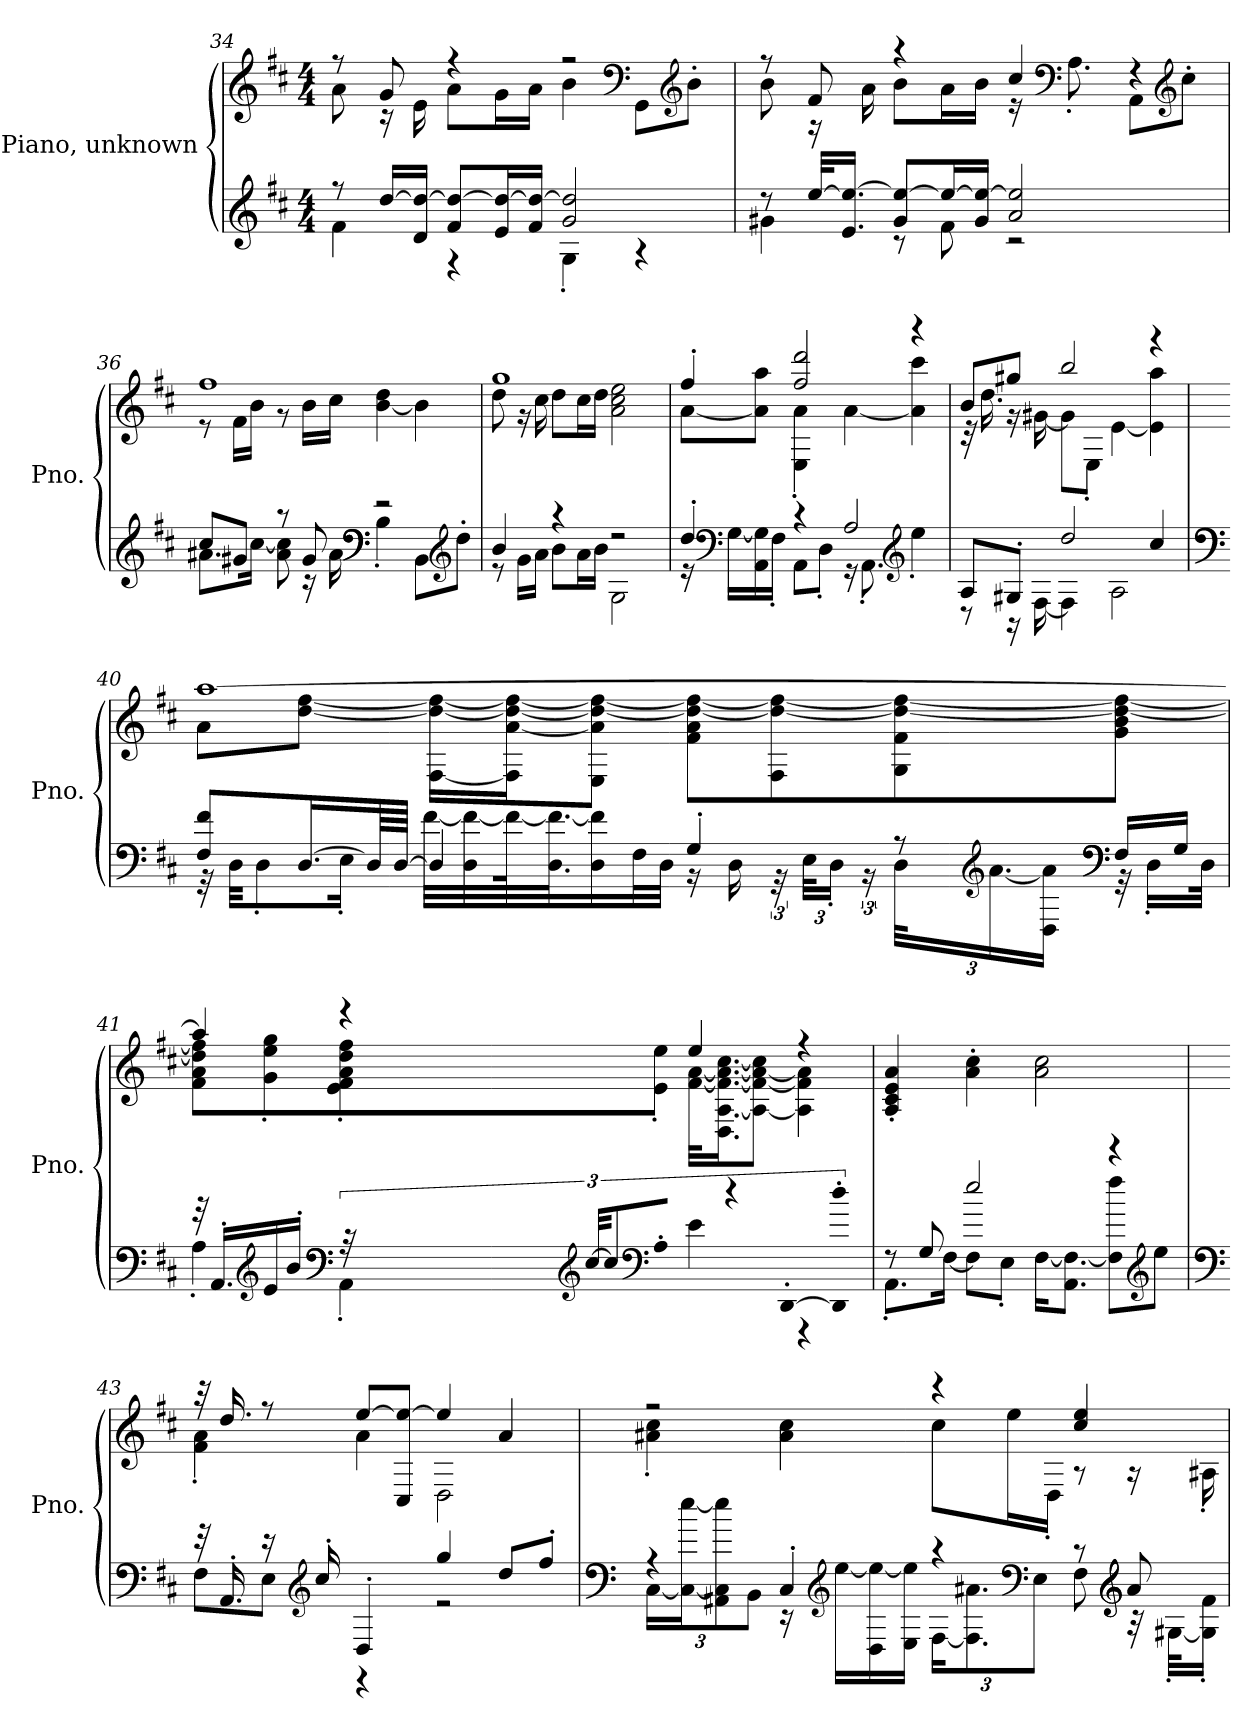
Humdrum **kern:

**kern	**kern
*part1	*part1
*staff2	*staff1
*I"Piano, unknown	*
*I'Pno.	*
!!LO:LB:g=z
*clefG2	*clefG2
*k[f#c#]	*k[f#c#]
*M4/4	*M4/4
=34	=34
*^	*^
8r	4f#\	8r	8a\
[16dd/LL	.	8g/	16r
16d/ 16dd/_JJ	.	.	16e\
8f#/ 8dd/_L	4r	4r	8a\L
16e/ 16dd/_L	.	.	16g\L
16f#/ 16dd/_JJ	.	.	16a\JJ
2g/ 2dd/]	4G'\	2r	4b\
*	*	*clefF4	*
.	4r	.	8GG\L
*	*	*clefG2	*
.	.	.	8b'\J
=35	=35	=35	=35
8r	4g#X\	8r	8b\
[32ee/KLL	.	8f#/	16r
16.e/ 16.ee/_JJ	.	.	.
.	.	.	16a\
8g#/ 8ee/_L	8r	4r	8b\L
16ee/L_	8f#\	.	16a\L
16g#/ 16ee/_JJ	.	.	16b\JJ
2a/ 2ee/]	2r	4cc#/	16r
*	*	*clefF4	*
.	.	.	8.A'\
.	.	4r	8AA\L
*	*	*clefG2	*
.	.	.	8cc#'\J
!!LO:LB:g=z	!!
=36	=36	=36	=36
8cc#/L	8.a#X\L	1ff#	8r
8g#X/J	.	.	16f#\LL
.	[16cc#\Jk	.	16b\JJ
8r	8a#\ 8cc#\]	.	8r
8g#/	16r	.	16b\LL
.	16a#\	.	16cc#\JJ
*clefF4	*	*	*
2r	4B'\	.	[4b\ 4dd\
.	8BB\L	.	4b\]
*clefG2	*	*	*
.	8dd'\J	.	.
=37	=37	=37	=37
4b/	8r	1gg	8dd\
.	16g\LL	.	16r
.	16a\JJ	.	16cc#\
4r	8b\L	.	8dd\L
.	16a\L	.	16cc#\L
.	16b\JJ	.	16dd\JJ
2r	2G\	.	2a\ 2cc#\ 2ee\
=38	=38	=38	=38
4dd'/	16r	4ff#'/	[8a\L
*clefF4	*	*	*
.	[16G\LL	.	.
.	16AA\ 16G\]	.	8a\] 8aa\J
.	16F#'\JJ	.	.
4r	8AA\L	2ff#/ 2ddd/	4E\' 4a\'
.	8D'\J	.	.
2A/	16r	.	[4a\
.	8.AA'\	.	.
*clefG2	*	*	*
.	4ee'\	4r	4a\] 4ccc#\
!!LO:LB:g=z	!!
=39	=39	=39	=39
8A/L	8r	8b/L	32r
.	.	.	16.dd\
8G#X'/J	16r	8gg#X/J	16r
.	[16F#\	.	[16g#X\
2dd/	4F#\]	2bb/	8g#\L]
.	.	.	8E'\J
.	2A\	.	[4e\
4cc#/	.	4r	4e\] 4aa\
!!LO:LB:g=z	!!
=40	=40	=40	=40
*clefF4	*	*	*
8F#/ 8f#/L	32r	[1aa	8a\L
.	32D\KKL	.	.
.	8D'\	.	.
[16.D/L	.	.	[8dd\ [8ff#\J
.	16E'\Jk	.	.
64D/LL]	.	.	.
[64D/JJJJ	.	.	.
4D/]	[32f#\LLL	.	[16F#\ 16dd\_ 16ff#\_LL
.	32D\ 32f#\_	.	.
.	64f#\K_	.	16F#\] [16a\ 16dd\_ 16ff#\_J
.	32.D\ 32.f#\_J	.	.
.	16D\ 16f#\]	.	8E\ 8a\] 8dd\_ 8ff#\_J
.	32F#\L	.	.
.	32D\JJJ	.	.
4G'/	16r	.	8f#\ 8a\ 8dd\_ 8ff#\_L
.	16D\	.	.
.	48r	.	8F#\ 8dd\_ 8ff#\_
.	48E\KLL	.	.
.	24D'\JJ	.	.
.	24r	.	.
*	*Xbrackettup	*	*
8r	48D\KLL	.	8G\ 8f#\ 8dd\_ 8ff#\_
*clefG2	*	*	*
.	[24.a\	.	.
.	24D\ 24a\]JJ	.	.
*clefF4	*	*	*
16F#/LL	32r	.	8g\ 8b\ 8dd\_ 8ff#\_J
.	16D'\LL	.	.
16G/JJ	.	.	.
.	32D\JJk	.	.
!!LO:PB:g=z	!!
=41	=41	=41	=41
32r	4A'\	4aa/]	8f#\ 8a\ 8dd\] 8ff#\]L
16.AA'/LL	.	.	.
*clefG2	*	*	*
16e/	.	.	8g\' 8ee\' 8gg\'
16b'/JJ	.	.	.
*clefF4	*	*	*
*brackettup	*	*	*
48r	4AA'\	4r	8e\' 8f#\' 8a\' 8dd\' 8ff#\'
*clefG2	*	*	*
[48cc#/KKL	.	.	.
12cc#/]	.	.	.
*clefF4	*	*	*
8A'/J	.	.	8e\' 8ee\'J
8r	4e\	4ee/	[32f#\ [32a\KLL
.	.	.	16.D\ [16.A\ 16.f#\_ 16.a\_ [16.cc#\J
[8DD'/	.	.	8A\_ 8f#\_ 8a\_ 8cc#\]J
4DD/]' 4dd/'	4r	4r	4A\] 4f#\] 4a\]
*	*	*v	*v
=42	=42	=42
8r	8.AA'\L	4A/' 4c#/' 4e/' 4a/'
8G/	.	.
.	[16F#\Jk	.
2ee/	8F#\L]	4a\' 4cc#\'
.	8E'\J	.
.	[16F#\KL	2a\ 2cc#\
.	8.AA\ 8.F#\_J	.
4r	8F#\] 8ff#\L	.
*clefG2	*	*
.	8ee\J	.
!!LO:LB:g=z
=43	=43	=43
*clefF4	*	*
*	*	*^
32r	8F#\L	32r	4f#\' 4a\'
16.AA'/	.	16.dd/	.
16r	8E\J	8r	.
*clefG2	*	*	*
16cc#'/	.	.	.
4D'/	4r	[8ee/L	4a\
.	.	8C#/ 8ee/_J	.
4gg/	2r	4ee/]	2D\
8dd/L	.	4a/	.
8ff#'/J	.	.	.
=44	=44	=44	=44
*clefF4	*	*	*
*	*Xbrackettup	*	*
4r	[24C#\LL	2r	4a#X\' 4cc#\'
.	24C#\_ [24ee\J	.	.
.	12AA#X\ 12C#\] 12ee\]	.	.
.	12BB\J	.	.
4C#'/	16r	.	4a#\ 4cc#\
*clefG2	*	*	*
.	[16ee\LL	.	.
.	16D\ 16ee\_	.	.
.	16E\ 16ee\]JJ	.	.
4r	[24F#\KL	4r	8cc#\L
.	12.F#\] 12.a#X\	.	.
.	.	.	16ee\L
*clefF4	*	*	*
.	12E\J	.	.
.	.	.	16D'\JJ
8r	8F#\	4cc#/ 4ee/	8r
*clefG2	*	*	*
8a#/	32r	.	16r
.	[32G#X'\KLL	.	.
.	16G#\]' 16f#\'JJ	.	16A#X'\
*v	*v	*	*
*	*v	*v
=	=
*-	*-
